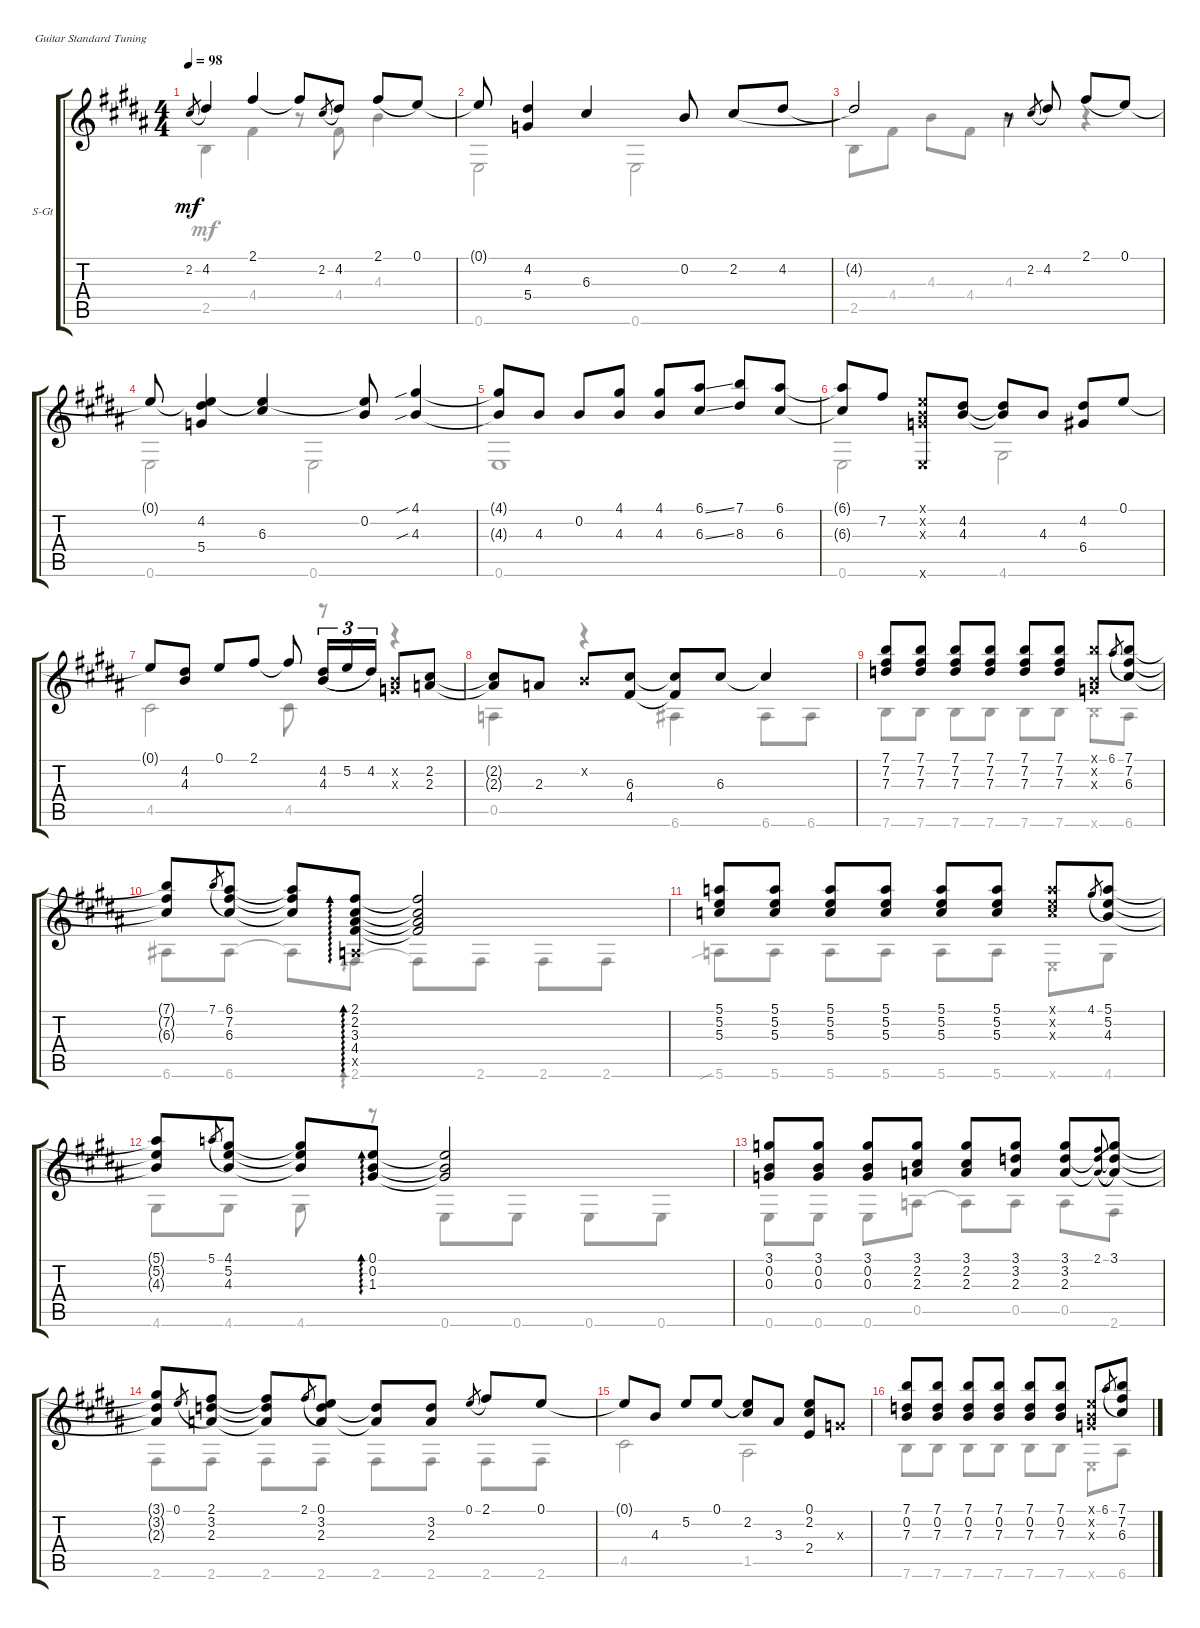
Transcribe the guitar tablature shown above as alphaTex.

\defaultSystemsLayout 4
\bracketExtendMode groupsimilarinstruments
\firstSystemTrackNameOrientation horizontal
\otherSystemsTrackNameOrientation horizontal
\track ("Steel Guitar" "S-Gt") {instrument acousticguitarsteel}
\staff {score tabs}
\tuning (E4 B3 G3 D3 A2 E2)
\voice
\ts (4 4)
\tempo 98
\clef g2
\ks b
2.2.8{gr dy mf legatoorigin} 4.2.4 2.1.4 2.1{t}.8 2.2.8{gr legatoorigin} 4.2.8 2.1.8{legatoorigin} 0.1.8 |
0.1{t}.8 (4.2 5.4).4 6.3.4 0.2.8 2.2.8{legatoorigin} 4.2.8{legatoorigin} |
4.2{t}.2 r.8 2.2.8{gr legatoorigin} 4.2.8 2.1.8{legatoorigin} 0.1.8 |
0.1{t}.8 (4.2 5.4 0.1{t}).4 (6.3 0.1{t}).4 (0.2 0.1{t}).8 (4.1{sib} 4.3{sib}).4 |
(4.1{t} 4.3{t}).8 4.3.8 0.2.8 (4.3 4.1).8 (4.1 4.3).8 (6.3{ss} 6.1{ss}).8 (7.1 8.3).8 (6.1 6.3).8 |
(6.1{t} 6.3{t}).8 7.2.8 (0.1{x} 0.2{x} 0.3{x} 0.6{x}).8 (4.2 4.3).8 (4.2{t} 4.3{t}).8 4.3.8 (4.2 6.4).8 0.1.8 |
0.1{t}.8 (4.2 4.3).8 0.1.8 2.1.8 2.1{t}.8 (4.2 4.3).16{tu (3 2) legatoorigin} 5.2.16{tu (3 2) legatoorigin} 4.2.16{tu (3 2)} (0.2{x} 0.3{x}).8 (2.2 2.3).8 |
(2.2{t} 2.3{t}).8 2.3.8 0.2{x}.8 (6.3 4.4).8 (4.4{t} 6.3{t}).8 6.3.8 6.3{t}.4 |
(7.1 7.2 7.3).8 (7.1 7.2 7.3).8 (7.1 7.2 7.3).8 (7.1 7.2 7.3).8 (7.1 7.2 7.3).8 (7.1 7.2 7.3).8 (7.1{x} 0.2{x} 0.3{x}).8 6.1.8{gr legatoorigin} (7.1 7.2 6.3).8 |
(7.1{t} 7.2{t} 6.3{t}).8 7.1.8{gr legatoorigin} (6.1 7.2 6.3).8 (6.1{t} 7.2{t} 6.3{t}).8 (2.1 2.2 3.3 4.4 0.5{x}).8{ad 0} (2.1{t} 2.2{t} 3.3{t} 4.4{t}).2 |
(5.1 5.2 5.3).8 (5.3 5.2 5.1).8 (5.1 5.2 5.3).8 (5.3 5.2 5.1).8 (5.1 5.2 5.3).8 (5.3 5.2 5.1).8 (5.1{x} 5.2{x} 5.3{x}).8 4.1.8{gr legatoorigin} (5.1 5.2 4.3).8 |
(5.1{t} 5.2{t} 4.3{t}).8 5.1.8{gr legatoorigin} (4.1 5.2 4.3).8 (4.1{t} 5.2{t} 4.3{t}).8 (0.1 0.2 1.3).8{ad 0} (1.3{t} 0.2{t} 0.1{t}).2 |
(3.1 0.2 0.3).8 (3.1 0.2 0.3).8 (3.1 0.2 0.3).8 (3.1 2.2 2.3).8 (3.1 2.2 2.3).8 (3.1 3.2 2.3).8 (3.1 3.2 2.3).8 (2.1 3.2{t} 2.3{t}).8{gr legatoorigin} (3.1 3.2{t} 2.3{t}).8 |
(3.1{t} 3.2{t} 2.3{t}).8 0.1.8{gr legatoorigin} (2.1 3.2 2.3).8 (2.3{t} 3.2{t} 2.1{t}).8 2.1.8{gr legatoorigin} (0.1 3.2 2.3).8 (3.2{t} 2.3{t}).8 (3.2 2.3).8 0.1.8{gr legatoorigin} 2.1.8 0.1.8 |
0.1{t}.8 4.3.8 5.2.8 0.1.8 (2.2 0.1{t}).8 3.3.8 (2.4 2.2 0.1).8 0.3{x}.8 |
(7.1 0.2 7.3).8 (7.1 0.2 7.3).8 (7.1 0.2 7.3).8 (7.1 0.2 7.3).8 (7.1 0.2 7.3).8 (7.1 0.2 7.3).8 (0.1{x} 0.2{x} 0.3{x}).8 6.1.8{gr legatoorigin} (7.1 7.2 6.3).8
\voice
\clef g2
\ottava regular
\simile none
\ks b
2.5.4{dy mf} 4.4.4 r.8 4.4.8 4.3.4 |
0.6.2 0.6.2 |
2.5.8 4.4.8 4.3.8 4.4.8 4.3.4 r.4 |
0.6.2 0.6.2 |
0.6.1 |
0.6.2 4.6.2 |
4.5.2 4.5.8 r.8 r.4 |
0.5.4 r.4 6.6.4 6.6.8 6.6.8 |
7.6.8 7.6.8 7.6.8 7.6.8 7.6.8 7.6.8 7.6{x}.8 6.6.8 |
6.6.8 6.6.8 6.6{t}.8 2.6.8{ad 0} 2.6{t}.8 2.6.8 2.6.8 2.6.8 |
5.6{sib}.8 5.6.8 5.6.8 5.6.8 5.6.8 5.6.8 0.6{x}.8 4.6.8 |
4.6.8 4.6.8 4.6.8 r.8{ad 0} 0.6.8 0.6.8 0.6.8 0.6.8 |
0.6.8 0.6.8 0.6.8 0.5.8 0.5{t}.8 0.5.8 0.5.8 2.6.8 |
2.6.8 2.6.8 2.6.8 2.6.8 2.6.8 2.6.8 2.6.8 2.6.8 |
4.5.2 1.5.2 |
7.6.8 7.6.8 7.6.8 7.6.8 7.6.8 7.6.8 0.6{x}.8 6.6.8
